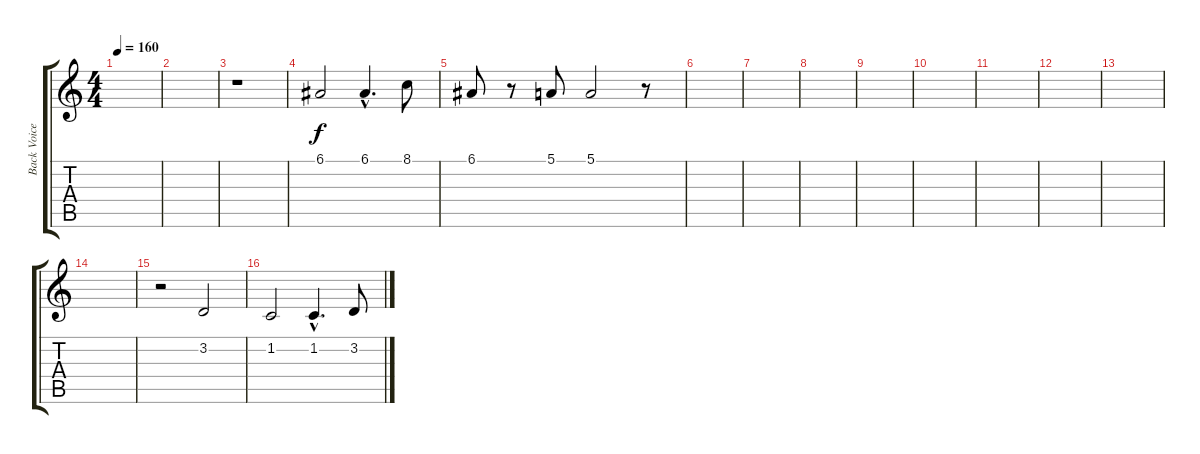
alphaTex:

\track ("Back Voices" "Back Voice") {instrument panflute}
\staff {score tabs}
\tuning (E4 B3 G3 D3 A2 E2) {hide}
\ts (4 4)
\tempo 160
\clef g2
\ks c
|
|
r.1 |
6.1.2 6.1{hac}.4{d} 8.1.8 |
6.1.8 r.8 5.1.8 5.1.2 r.8 |
|
|
|
|
|
|
|
|
|
r.2 3.2.2 |
1.2.2 1.2{hac}.4{d} 3.2.8
